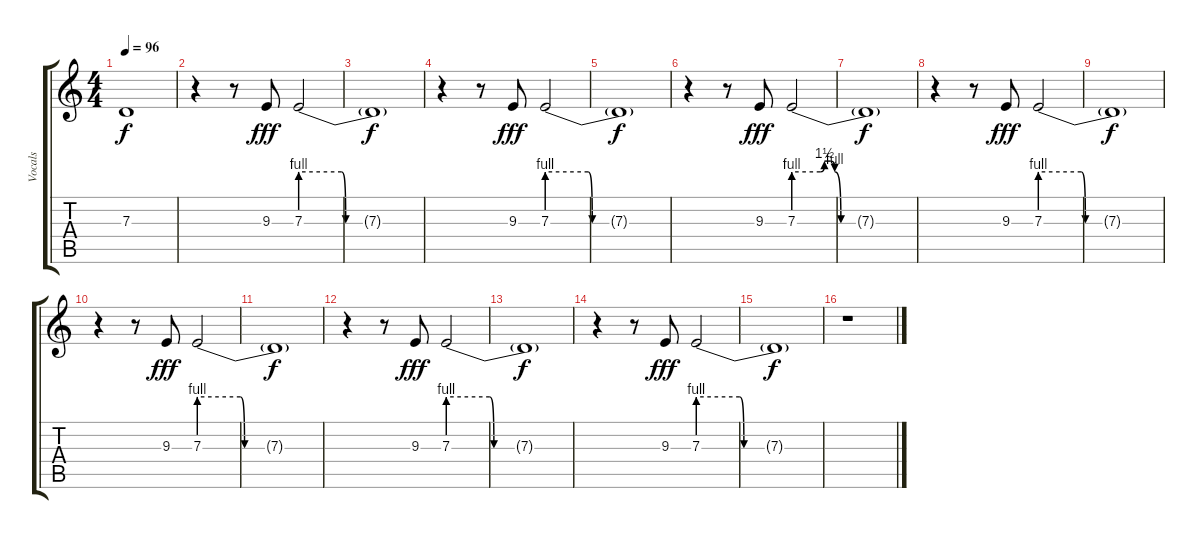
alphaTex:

\track ("Vocals" "Vocals") {instrument reedorgan}
\staff {score tabs}
\tuning (E4 B3 G3 D3 A2 E2) {hide}
\ts (4 4)
\tempo 96
\clef g2
\ks c
7.3{t}.1{dy f} |
r.4 r.8 9.3.8{dy fff} 7.3{be (custom 0 4 20 4 22 0 31 0 60 0)}.2 |
7.3{t}.1{dy f} |
r.4 r.8 9.3.8{dy fff} 7.3{be (custom 0 4 20 4 22 0 31 0 60 0)}.2 |
7.3{t}.1{dy f} |
r.4 r.8 9.3.8{dy fff} 7.3{be (custom 0 4 13 4 15 6 18 6 20 4 23 0 60 0)}.2 |
7.3{t}.1{dy f} |
r.4 r.8 9.3.8{dy fff} 7.3{be (custom 0 4 20 4 22 0 31 0 60 0)}.2 |
7.3{t}.1{dy f} |
r.4 r.8 9.3.8{dy fff} 7.3{be (custom 0 4 20 4 22 0 31 0 60 0)}.2 |
7.3{t}.1{dy f} |
r.4 r.8 9.3.8{dy fff} 7.3{be (custom 0 4 20 4 22 0 31 0 60 0)}.2 |
7.3{t}.1{dy f} |
r.4 r.8 9.3.8{dy fff} 7.3{be (custom 0 4 20 4 22 0 31 0 60 0)}.2 |
7.3{t}.1{dy f} |
r.1
